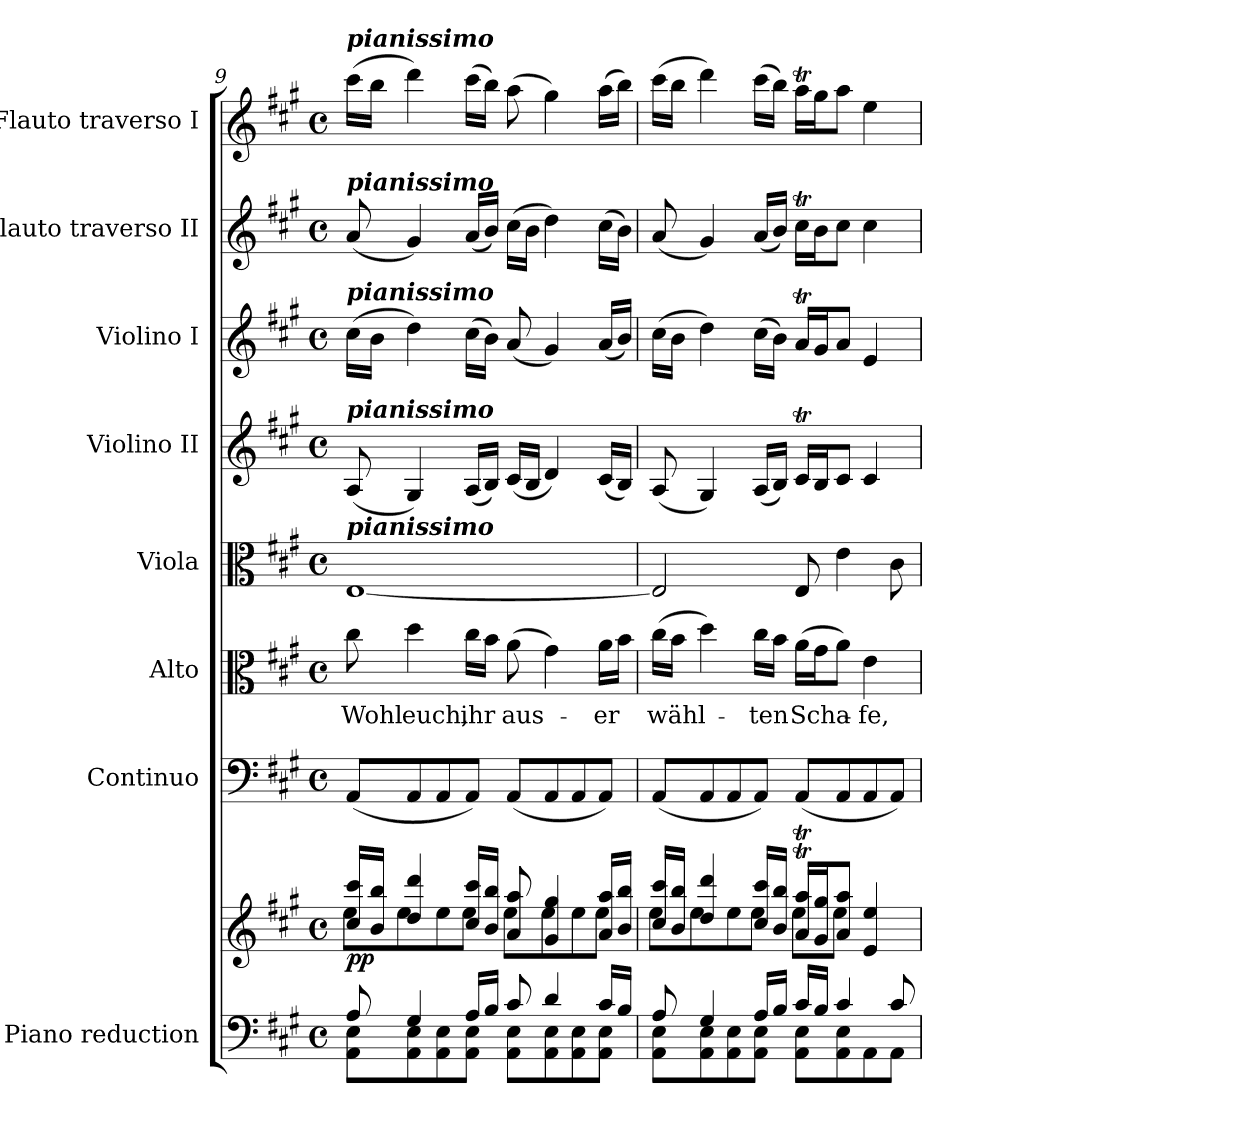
**kern	**kern	**dynam	**kern	**kern	**text	**kern	**kern	**kern	**kern	**kern
*part8	*part8	*part8	*part7	*part6	*part6	*part5	*part4	*part3	*part2	*part1
*staff9	*staff8	*staff8/9	*staff7	*staff6	*staff6	*staff5	*staff4	*staff3	*staff2	*staff1
*I"Piano reduction	*	*	*I"Continuo	*I"Alto	*	*I"Viola	*I"Violino II	*I"Violino I	*I"Flauto traverso II	*I"Flauto traverso I
*I'Pno	*	*	*	*	*	*I'Vla	*	*I'Vln	*I'Fl	*I'Fl
*clefF4	*clefG2	*	*clefF4	*clefC3	*	*clefC3	*clefG2	*clefG2	*clefG2	*clefG2
*k[f#c#g#]	*k[f#c#g#]	*	*k[f#c#g#]	*k[f#c#g#]	*	*k[f#c#g#]	*k[f#c#g#]	*k[f#c#g#]	*k[f#c#g#]	*k[f#c#g#]
*A:	*A:	*	*A:	*A:	*	*A:	*A:	*A:	*A:	*A:
*M4/4	*M4/4	*	*M4/4	*M4/4	*	*M4/4	*M4/4	*M4/4	*M4/4	*M4/4
*met(c)	*met(c)	*	*met(c)	*met(c)	*	*met(c)	*met(c)	*met(c)	*met(c)	*met(c)
=9	=9	=9	=9	=9	=9	=9	=9	=9	=9	=9
*^	*^	*	*	*	*	*	*	*	*	*
!	!	!	!	!	!	!	!	!	!	!	!	!LO:TX:a:Bi:t=pianissimo
!	!	!	!	!	!	!	!	!	!	!	!LO:TX:a:Bi:t=pianissimo	!
!	!	!	!	!	!	!	!	!	!	!LO:TX:a:Bi:t=pianissimo	!	!
!	!	!	!	!	!	!	!	!	!LO:TX:a:Bi:t=pianissimo	!	!	!
!	!	!	!	!	!	!	!	!LO:TX:a:Bi:t=pianissimo	!	!	!	!
!	!	!	!	!LO:DY:b	!	!	!LO:LY:b	!	!	!	!	!
8A/	8AA\ 8E\L	16cc#/ 16ccc#/LL	8ee\L	pp	(8AA/L	8cc#\	Wohl	[1E	(8A/	(16cc#\LL	(8a/	(16ccc#\LL
.	.	16b/ 16bb/JJ	.	.	.	.	.	.	.	16b\JJ	.	16bb\JJ
!	!	!	!	!	!	!	!LO:LY:b	!	!	!	!	!
4G#/	8AA\ 8E\	4dd/ 4ddd/	8ee\	.	8AA/	4dd\	euch,	.	4G#/)	4dd\)	4g#/)	4ddd\)
.	8AA\ 8E\	.	8ee\	.	8AA/	.	.	.	.	.	.	.
!	!	!	!	!	!	!	!LO:LY:b	!	!	!	!	!
16A/LL	8AA\ 8E\J	16cc#/ 16ccc#/LL	8ee\J	.	8AA/J)	16cc#\LL	ihr	.	(16A/LL	(16cc#\LL	(16a/LL	(16ccc#\LL
16B/JJ	.	16b/ 16bb/JJ	.	.	.	16b\JJ	.	.	16B/JJ)	16b\JJ)	16b/JJ)	16bb\JJ)
!	!	!	!	!	!	!	!LO:LY:b	!	!	!	!	!
8c#/	8AA\ 8E\L	8a/ 8aa/	8ee\L	.	(8AA/L	(8a\	aus-	.	(16c#/LL	(8a/	(16cc#\LL	(8aa\
.	.	.	.	.	.	.	.	.	16B/JJ	.	16b\JJ	.
4d/	8AA\ 8E\	4g#/ 4gg#/	8ee\	.	8AA/	4g#\)	.	.	4d/)	4g#/)	4dd\)	4gg#\)
.	8AA\ 8E\	.	8ee\	.	8AA/	.	.	.	.	.	.	.
!	!	!	!	!	!	!	!LO:LY:b	!	!	!	!	!
16c#/LL	8AA\ 8E\J	16a/ 16aa/LL	8ee\J	.	8AA/J)	16a\LL	-er	.	(16c#/LL	(16a/LL	(16cc#\LL	(16aa\LL
16B/JJ	.	16b/ 16bb/JJ	.	.	.	16b\JJ	.	.	16B/JJ)	16b/JJ)	16b\JJ)	16bb\JJ)
=10	=10	=10	=10	=10	=10	=10	=10	=10	=10	=10	=10	=10
!	!	!	!	!	!	!	!LO:LY:b	!	!	!	!	!
8A/	8AA\ 8E\L	16cc#/ 16ccc#/LL	8ee\L	.	(8AA/L	(16cc#\LL	wähl-	2E/]	(8A/	(16cc#\LL	(8a/	(16ccc#\LL
.	.	16b/ 16bb/JJ	.	.	.	16b\JJ	.	.	.	16b\JJ	.	16bb\JJ
4G#/	8AA\ 8E\	4dd/ 4ddd/	8ee\	.	8AA/	4dd\)	.	.	4G#/)	4dd\)	4g#/)	4ddd\)
.	8AA\ 8E\	.	8ee\	.	8AA/	.	.	.	.	.	.	.
!	!	!	!	!	!	!	!LO:LY:b	!	!	!	!	!
16A/LL	8AA\ 8E\J	16cc#/ 16ccc#/LL	8ee\J	.	8AA/J)	16cc#\LL	ten	.	(16A/LL	(16cc#\LL	(16a/LL	(16ccc#\LL
16B/JJ	.	16b/ 16bb/JJ	.	.	.	16b\JJ	.	.	16B/JJ)	16b\JJ)	16b/JJ)	16bb\JJ)
!	!	!	!	!	!	!	!LO:LY:b	!	!	!	!	!
16c#/LL	8AA\ 8E\L	16a/T 16aa/TLL	8ee\L	.	(8AA/L	(16a\LL	Scha-	8E/	16c#t/LL	16aT/LL	16cc#t\LL	16aaT\LL
16B/JJ	.	16g#/ 16gg#/J	.	.	.	16g#\J	.	.	16B/J	16g#/J	16b\J	16gg#\J
4c#/	8AA\ 8E\	8a/ 8aa/J	8ee\J	.	8AA/	8a\J)	.	4e\	8c#/J	8a/J	8cc#\J	8aa\J
!	!	!	!	!	!	!	!LO:LY:b	!	!	!	!	!
.	8AA\	4e/ 4ee/	4ryy	.	8AA/	4e\	-fe,	.	4c#/	4e/	4cc#\	4ee\
8c#/	8AA\J	.	.	.	8AA/J)	.	.	8c#\	.	.	.	.
*v	*v	*	*	*	*	*	*	*	*	*	*	*
*	*v	*v	*	*	*	*	*	*	*	*	*
=	=	=	=	=	=	=	=	=	=	=
*-	*-	*-	*-	*-	*-	*-	*-	*-	*-	*-
